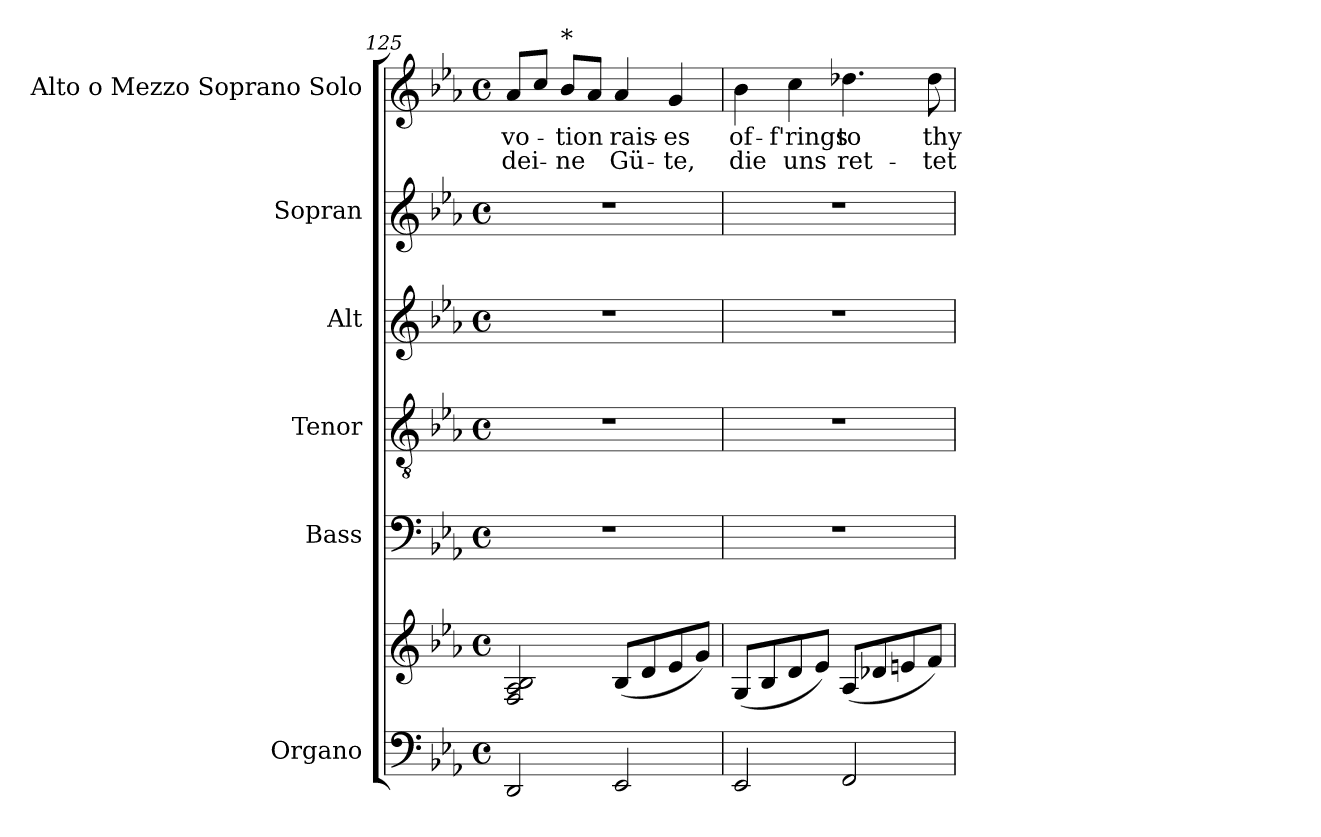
**kern	**kern	**kern	**kern	**kern	**kern	**kern	**text	**text
*part6	*part6	*part5	*part4	*part3	*part2	*part1	*part1	*part1
*staff7	*staff6	*staff5	*staff4	*staff3	*staff2	*staff1	*staff1	*staff1
*I"Organo	*	*I"Bass	*I"Tenor	*I"Alt	*I"Sopran	*I"Alto o Mezzo Soprano Solo	*	*
*	*	*I'B	*I'T	*I'A	*I'S	*I'S o l o	*	*
*clefF4	*clefG2	*clefF4	*clefGv2	*clefG2	*clefG2	*clefG2	*	*
*k[b-e-a-]	*k[b-e-a-]	*k[b-e-a-]	*k[b-e-a-]	*k[b-e-a-]	*k[b-e-a-]	*k[b-e-a-]	*	*
*M4/4	*M4/4	*M4/4	*M4/4	*M4/4	*M4/4	*M4/4	*	*
*met(c)	*met(c)	*met(c)	*met(c)	*met(c)	*met(c)	*met(c)	*	*
=125	=125	=125	=125	=125	=125	=125	=125	=125
!	!	!	!	!	!	!	!LO:LY:b	!LO:LY:b
2DD/	2F/ 2A-/ 2B-/	1r	1r	1r	1r	8a-/L	-vo-	dei-
.	.	.	.	.	.	8cc/J	.	.
!	!	!	!	!	!	!LO:TX:a:t=*	!	!
!	!	!	!	!	!	!	!LO:LY:b	!LO:LY:b
.	.	.	.	.	.	8b-/L	-tion	-ne
.	.	.	.	.	.	8a-/J	.	.
!	!	!	!	!	!	!	!LO:LY:b	!LO:LY:b
2EE-/	(<8B-/L	.	.	.	.	4a-/	rais-	Gü-
.	8d/	.	.	.	.	.	.	.
!	!	!	!	!	!	!	!LO:LY:b	!LO:LY:b
.	8e-/	.	.	.	.	4g/	-es	-te,
.	8g/J)	.	.	.	.	.	.	.
=126	=126	=126	=126	=126	=126	=126	=126	=126
!	!	!	!	!	!	!	!LO:LY:b	!LO:LY:b
2EE-/	(<8G/L	1r	1r	1r	1r	4b-\	of-	die
.	8B-/	.	.	.	.	.	.	.
!	!	!	!	!	!	!	!LO:LY:b	!LO:LY:b
.	8d/	.	.	.	.	4cc\	-f'rings	uns
.	8e-/J)	.	.	.	.	.	.	.
!	!	!	!	!	!	!	!LO:LY:b	!LO:LY:b
2FF/	(<8A-/L	.	.	.	.	4.dd-X\	to	ret-
.	8d-X/	.	.	.	.	.	.	.
.	8en/	.	.	.	.	.	.	.
!	!	!	!	!	!	!	!LO:LY:b	!LO:LY:b
.	8f/J)	.	.	.	.	8dd-\	thy	-tet
=	=	=	=	=	=	=	=	=
*-	*-	*-	*-	*-	*-	*-	*-	*-
